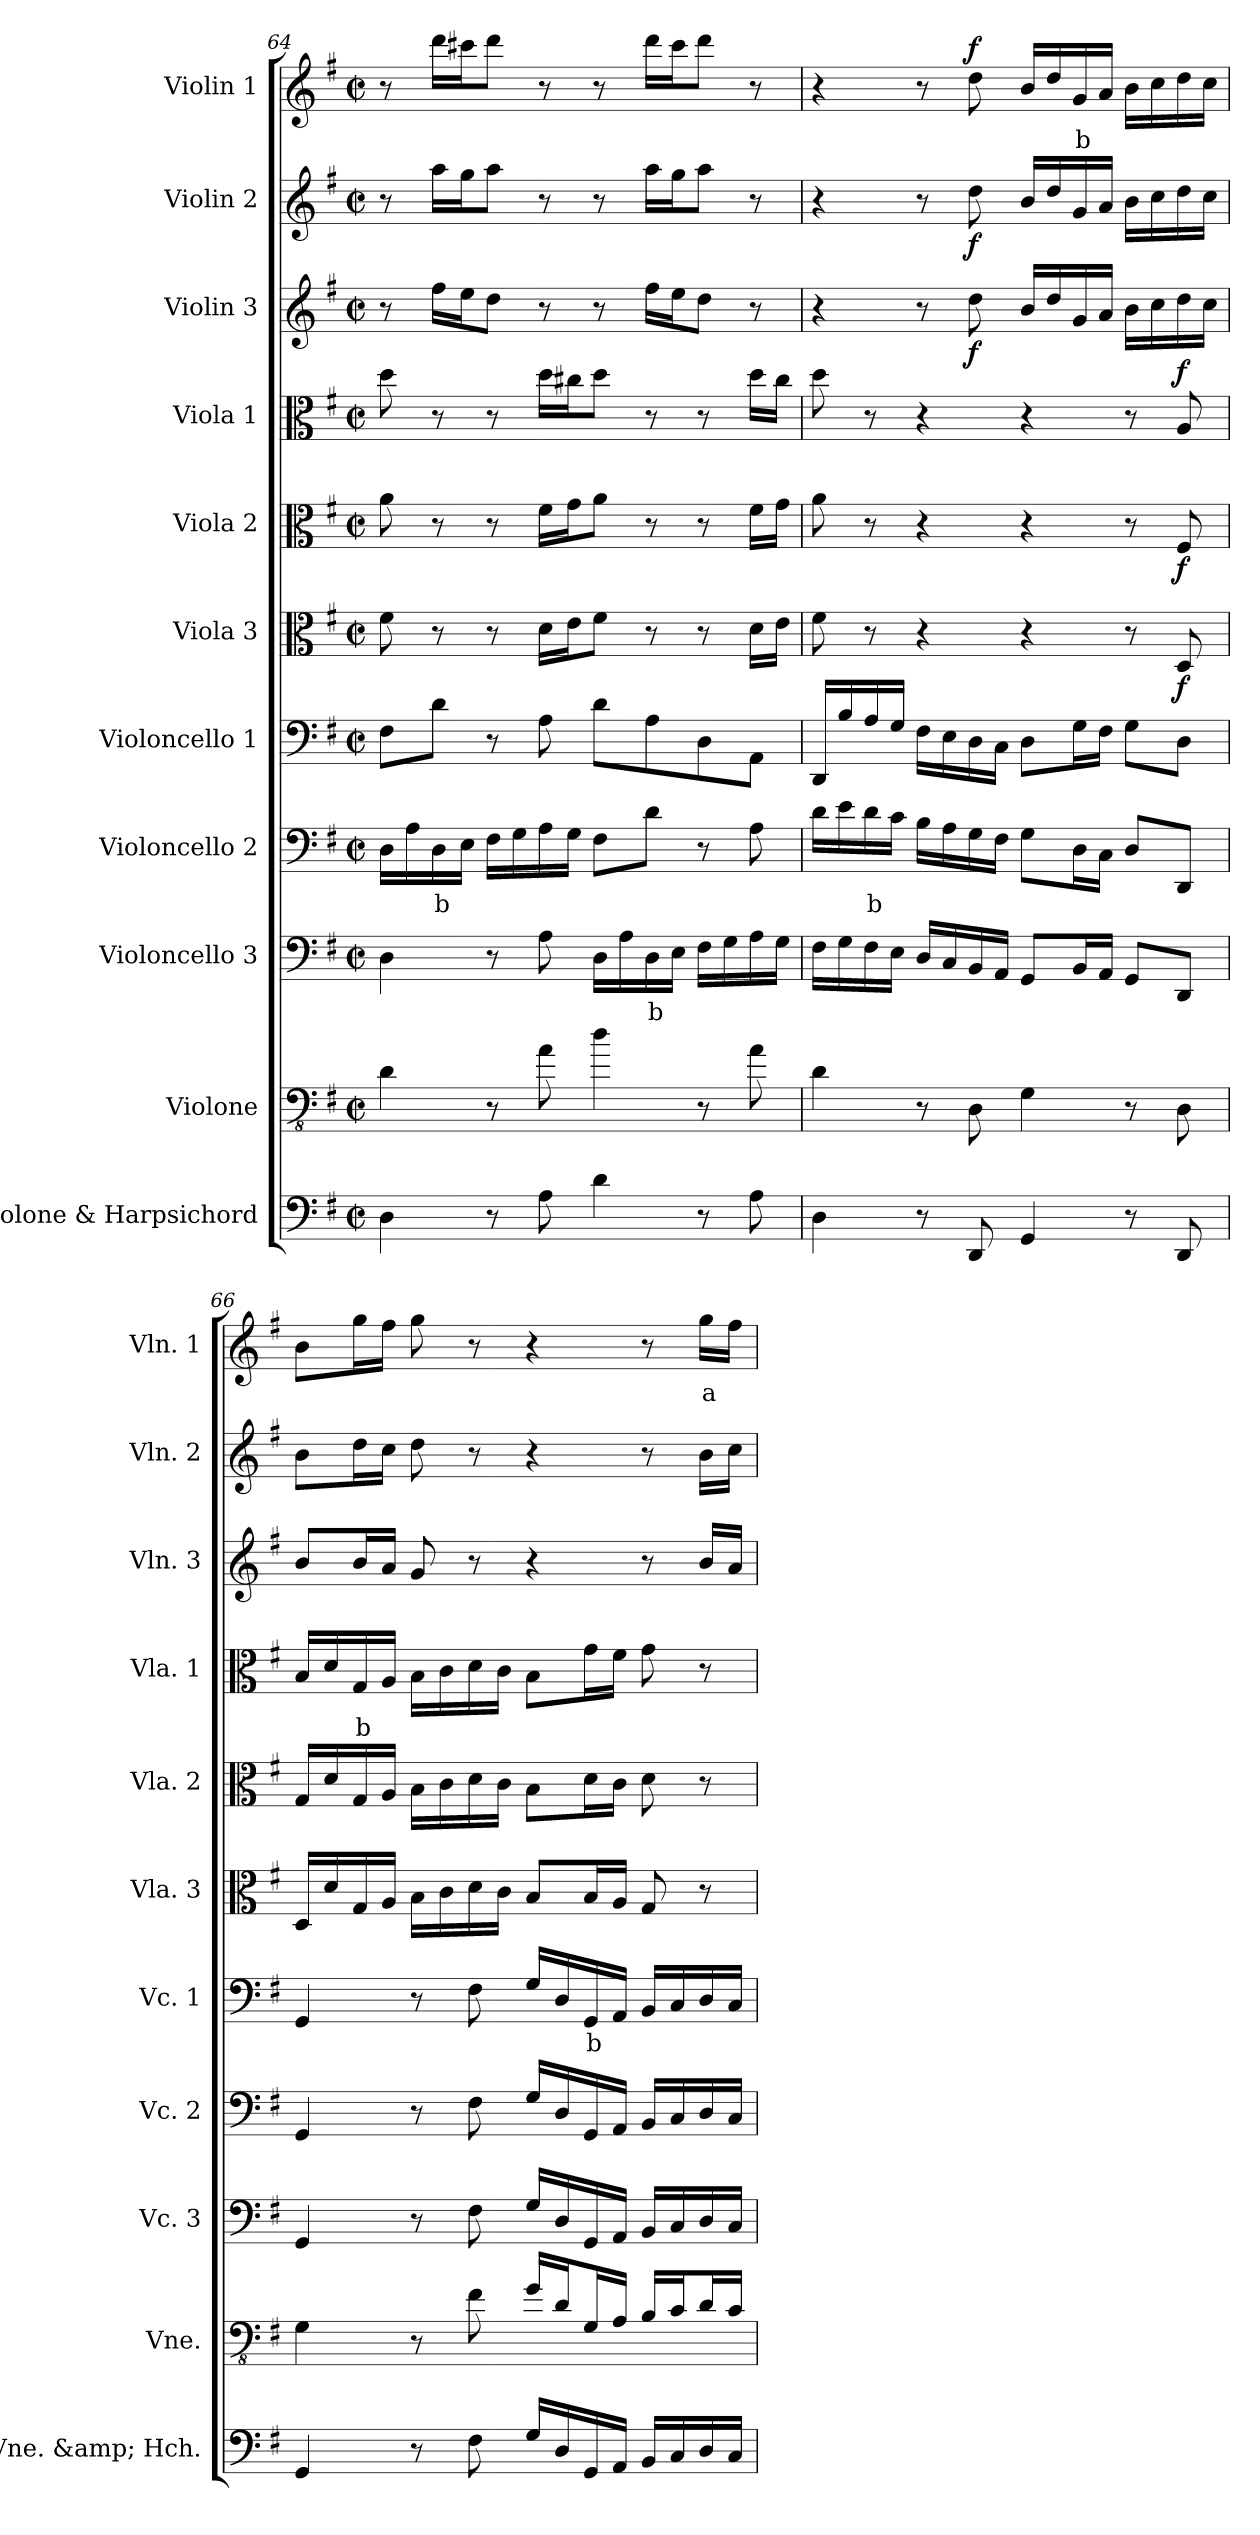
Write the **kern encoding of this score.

**kern	**kern	**kern	**text	**kern	**text	**kern	**text	**kern	**dynam	**kern	**dynam	**kern	**text	**dynam	**kern	**dynam	**kern	**dynam	**kern	**text	**dynam
*part11	*part10	*part9	*part9	*part8	*part8	*part7	*part7	*part6	*part6	*part5	*part5	*part4	*part4	*part4	*part3	*part3	*part2	*part2	*part1	*part1	*part1
*staff11	*staff10	*staff9	*staff9	*staff8	*staff8	*staff7	*staff7	*staff6	*staff6	*staff5	*staff5	*staff4	*staff4	*staff4	*staff3	*staff3	*staff2	*staff2	*staff1	*staff1	*staff1
*I"Violone &amp; Harpsichord	*I"Violone	*I"Violoncello 3	*	*I"Violoncello 2	*	*I"Violoncello 1	*	*I"Viola 3	*	*I"Viola 2	*	*I"Viola 1	*	*	*I"Violin 3	*	*I"Violin 2	*	*I"Violin 1	*	*
*I'Vne. &amp; Hch.	*I'Vne.	*I'Vc. 3	*	*I'Vc. 2	*	*I'Vc. 1	*	*I'Vla. 3	*	*I'Vla. 2	*	*I'Vla. 1	*	*	*I'Vln. 3	*	*I'Vln. 2	*	*I'Vln. 1	*	*
*clefF4	*clefFv4	*clefF4	*	*clefF4	*	*clefF4	*	*clefC3	*	*clefC3	*	*clefC3	*	*	*clefG2	*	*clefG2	*	*clefG2	*	*
*	*ITrd7c12	*	*	*	*	*	*	*	*	*	*	*	*	*	*	*	*	*	*	*	*
*k[f#]	*k[f#]	*k[f#]	*	*k[f#]	*	*k[f#]	*	*k[f#]	*	*k[f#]	*	*k[f#]	*	*	*k[f#]	*	*k[f#]	*	*k[f#]	*	*
*M4/4	*M4/4	*M4/4	*	*M4/4	*	*M4/4	*	*M4/4	*	*M4/4	*	*M4/4	*	*	*M4/4	*	*M4/4	*	*M4/4	*	*
*met(c|)	*met(c|)	*met(c|)	*	*met(c|)	*	*met(c|)	*	*met(c|)	*	*met(c|)	*	*met(c|)	*	*	*met(c|)	*	*met(c|)	*	*met(c|)	*	*
=64	=64	=64	=64	=64	=64	=64	=64	=64	=64	=64	=64	=64	=64	=64	=64	=64	=64	=64	=64	=64	=64
4D\	4DD	4D\	.	16D\LL	.	8F#\L	.	8f#\	.	8a\	.	8dd\	.	.	8r	.	8r	.	8r	.	.
.	.	.	.	16A\	.	.	.	.	.	.	.	.	.	.	.	.	.	.	.	.	.
!	!	!	!	!	!LO:LY:color=#FF0000	!	!	!	!	!	!	!	!	!	!	!	!	!	!	!	!
.	.	.	.	16D\	b	8d\J	.	8r	.	8r	.	8r	.	.	16ff#\LL	.	16aa\LL	.	16ddd\LL	.	.
.	.	.	.	16E\JJ	.	.	.	.	.	.	.	.	.	.	16ee\J	.	16gg\J	.	16ccc#X\J	.	.
8r	8r	8r	.	16F#\LL	.	8r	.	8r	.	8r	.	8r	.	.	8dd\J	.	8aa\J	.	8ddd\J	.	.
.	.	.	.	16G\	.	.	.	.	.	.	.	.	.	.	.	.	.	.	.	.	.
8A\	8AA	8A\	.	16A\	.	8A\	.	16d\LL	.	16f#\LL	.	16dd\LL	.	.	8r	.	8r	.	8r	.	.
.	.	.	.	16G\JJ	.	.	.	16e\J	.	16g\J	.	16cc#X\J	.	.	.	.	.	.	.	.	.
4d\	4D	16D\LL	.	8F#\L	.	8d\L	.	8f#\J	.	8a\J	.	8dd\J	.	.	8r	.	8r	.	8r	.	.
.	.	16A\	.	.	.	.	.	.	.	.	.	.	.	.	.	.	.	.	.	.	.
!	!	!	!LO:LY:color=#FF0000	!	!	!	!	!	!	!	!	!	!	!	!	!	!	!	!	!	!
.	.	16D\	b	8d\J	.	8A\	.	8r	.	8r	.	8r	.	.	16ff#\LL	.	16aa\LL	.	16ddd\LL	.	.
.	.	16E\JJ	.	.	.	.	.	.	.	.	.	.	.	.	16ee\J	.	16gg\J	.	16ccc#\J	.	.
8r	8r	16F#\LL	.	8r	.	8D\	.	8r	.	8r	.	8r	.	.	8dd\J	.	8aa\J	.	8ddd\J	.	.
.	.	16G\	.	.	.	.	.	.	.	.	.	.	.	.	.	.	.	.	.	.	.
8A\	8AA	16A\	.	8A\	.	8AA\J	.	16d\LL	.	16f#\LL	.	16dd\LL	.	.	8r	.	8r	.	8r	.	.
.	.	16G\JJ	.	.	.	.	.	16e\JJ	.	16g\JJ	.	16cc#\JJ	.	.	.	.	.	.	.	.	.
=65	=65	=65	=65	=65	=65	=65	=65	=65	=65	=65	=65	=65	=65	=65	=65	=65	=65	=65	=65	=65	=65
4D\	4DD	16F#\LL	.	16d\LL	.	16DD/LL	.	8f#\	.	8a\	.	8dd\	.	.	4r	.	4r	.	4r	.	.
.	.	16G\	.	16e\	.	16B/	.	.	.	.	.	.	.	.	.	.	.	.	.	.	.
!	!	!	!	!	!LO:LY:color=#FF0000	!	!	!	!	!	!	!	!	!	!	!	!	!	!	!	!
.	.	16F#\	.	16d\	b	16A/	.	8r	.	8r	.	8r	.	.	.	.	.	.	.	.	.
.	.	16E\JJ	.	16c\JJ	.	16G/JJ	.	.	.	.	.	.	.	.	.	.	.	.	.	.	.
8r	8r	16D/LL	.	16B\LL	.	16F#\LL	.	4r	.	4r	.	4r	.	.	8r	.	8r	.	8r	.	.
.	.	16C/	.	16A\	.	16E\	.	.	.	.	.	.	.	.	.	.	.	.	.	.	.
!	!	!	!	!	!	!	!	!	!	!	!	!	!	!	!	!LO:DY:b	!	!LO:DY:b	!	!	!LO:DY:b
8DD/	8DDD	16BB/	.	16G\	.	16D\	.	.	.	.	.	.	.	.	8dd\	f	8dd\	f	8dd\	.	f
.	.	16AA/JJ	.	16F#\JJ	.	16C\JJ	.	.	.	.	.	.	.	.	.	.	.	.	.	.	.
4GG/	4GGG	8GG/L	.	8G\L	.	8D\L	.	4r	.	4r	.	4r	.	.	16b/LL	.	16b/LL	.	16b/LL	.	.
.	.	.	.	.	.	.	.	.	.	.	.	.	.	.	16dd/	.	16dd/	.	16dd/	.	.
!	!	!	!	!	!	!	!	!	!	!	!	!	!	!	!	!	!	!	!	!LO:LY:color=#FF0000	!
.	.	16BB/L	.	16D\L	.	16G\L	.	.	.	.	.	.	.	.	16g/	.	16g/	.	16g/	b	.
.	.	16AA/JJ	.	16C\JJ	.	16F#\JJ	.	.	.	.	.	.	.	.	16a/JJ	.	16a/JJ	.	16a/JJ	.	.
8r	8r	8GG/L	.	8D/L	.	8G\L	.	8r	.	8r	.	8r	.	.	16b\LL	.	16b\LL	.	16b\LL	.	.
.	.	.	.	.	.	.	.	.	.	.	.	.	.	.	16cc\	.	16cc\	.	16cc\	.	.
!	!	!	!	!	!	!	!	!	!LO:DY:b	!	!LO:DY:b	!	!	!LO:DY:b	!	!	!	!	!	!	!
8DD/	8DDD	8DD/J	.	8DD/J	.	8D\J	.	8D/	f	8F#/	f	8A/	.	f	16dd\	.	16dd\	.	16dd\	.	.
.	.	.	.	.	.	.	.	.	.	.	.	.	.	.	16cc\JJ	.	16cc\JJ	.	16cc\JJ	.	.
=66	=66	=66	=66	=66	=66	=66	=66	=66	=66	=66	=66	=66	=66	=66	=66	=66	=66	=66	=66	=66	=66
4GG/	4GGG	4GG/	.	4GG/	.	4GG/	.	16D/LL	.	16G/LL	.	16B/LL	.	.	8b/L	.	8b\L	.	8b\L	.	.
.	.	.	.	.	.	.	.	16d/	.	16d/	.	16d/	.	.	.	.	.	.	.	.	.
!	!	!	!	!	!	!	!	!	!	!	!	!	!LO:LY:color=#FF0000	!	!	!	!	!	!	!	!
.	.	.	.	.	.	.	.	16G/	.	16G/	.	16G/	b	.	16b/L	.	16dd\L	.	16gg\L	.	.
.	.	.	.	.	.	.	.	16A/JJ	.	16A/JJ	.	16A/JJ	.	.	16a/JJ	.	16cc\JJ	.	16ff#\JJ	.	.
8r	8r	8r	.	8r	.	8r	.	16B\LL	.	16B\LL	.	16B\LL	.	.	8g/	.	8dd\	.	8gg\	.	.
.	.	.	.	.	.	.	.	16c\	.	16c\	.	16c\	.	.	.	.	.	.	.	.	.
8F#\	8FF#	8F#\	.	8F#\	.	8F#\	.	16d\	.	16d\	.	16d\	.	.	8r	.	8r	.	8r	.	.
.	.	.	.	.	.	.	.	16c\JJ	.	16c\JJ	.	16c\JJ	.	.	.	.	.	.	.	.	.
16G/LL	16GG/LL	16G/LL	.	16G/LL	.	16G/LL	.	8B/L	.	8B\L	.	8B\L	.	.	4r	.	4r	.	4r	.	.
16D/	16DD/J	16D/	.	16D/	.	16D/	.	.	.	.	.	.	.	.	.	.	.	.	.	.	.
!	!	!	!	!	!	!	!LO:LY:color=#FF0000	!	!	!	!	!	!	!	!	!	!	!	!	!	!
16GG/	16GGG/L	16GG/	.	16GG/	.	16GG/	b	16B/L	.	16d\L	.	16g\L	.	.	.	.	.	.	.	.	.
16AA/JJ	16AAA/JJ	16AA/JJ	.	16AA/JJ	.	16AA/JJ	.	16A/JJ	.	16c\JJ	.	16f#\JJ	.	.	.	.	.	.	.	.	.
16BB/LL	16BBB/LL	16BB/LL	.	16BB/LL	.	16BB/LL	.	8G/	.	8d\	.	8g\	.	.	8r	.	8r	.	8r	.	.
16C/	16CC/J	16C/	.	16C/	.	16C/	.	.	.	.	.	.	.	.	.	.	.	.	.	.	.
!	!	!	!	!	!	!	!	!	!	!	!	!	!	!	!	!	!	!	!	!LO:LY:color=#FF0000	!
16D/	16DD/L	16D/	.	16D/	.	16D/	.	8r	.	8r	.	8r	.	.	16b/LL	.	16b\LL	.	16gg\LL	a	.
16C/JJ	16CC/JJ	16C/JJ	.	16C/JJ	.	16C/JJ	.	.	.	.	.	.	.	.	16a/JJ	.	16cc\JJ	.	16ff#\JJ	.	.
=	=	=	=	=	=	=	=	=	=	=	=	=	=	=	=	=	=	=	=	=	=
*-	*-	*-	*-	*-	*-	*-	*-	*-	*-	*-	*-	*-	*-	*-	*-	*-	*-	*-	*-	*-	*-
